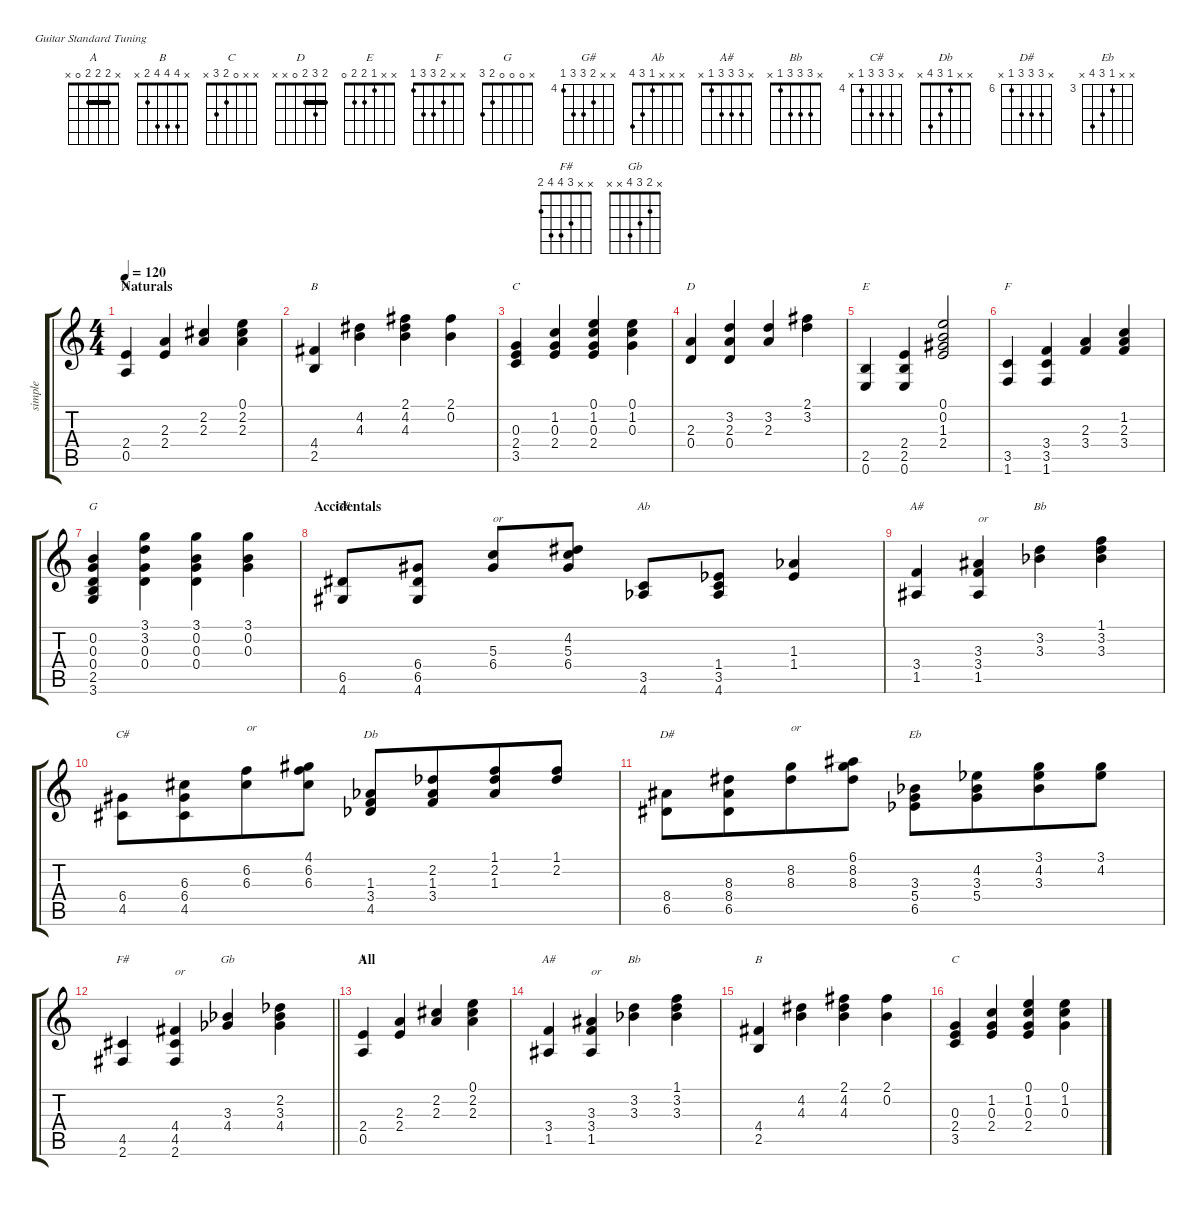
\defaultSystemsLayout 6
\hideDynamics
\bracketExtendMode groupsimilarinstruments
\otherSystemsTrackNameOrientation horizontal
\extendBarLines
\track ("Guitar 2" "simple") {defaultSystemsLayout 8 instrument acousticguitarnylon}
\staff {score tabs}
\tuning (E4 B3 G3 D3 A2 E2)
\chord ("A" x 2 2 2 0 x) {showfingering false barre (2 2)}
\chord ("B" x 4 4 4 2 x) {showfingering false}
\chord ("C" x x 0 2 3 x) {showfingering false}
\chord ("D" 2 3 2 0 x x) {showfingering false barre 2}
\chord ("E" x x 1 2 2 0) {showfingering false}
\chord ("F" x x 2 3 3 1) {showfingering false}
\chord ("G" x 0 0 0 2 3) {showfingering false}
\chord ("G#" x x 5 6 6 4) {firstfret 4 showfingering false}
\chord ("Ab" x x x 1 3 4) {showfingering false}
\chord ("A#" x 3 3 3 1 x) {showfingering false}
\chord ("Bb" x 3 3 3 1 x) {showfingering false}
\chord ("C#" x 6 6 6 4 x) {firstfret 4 showfingering false}
\chord ("Db" x x 1 3 4 x) {showfingering false}
\chord ("D#" x 8 8 8 6 x) {firstfret 6 showfingering false}
\chord ("Eb" x x 3 5 6 x) {firstfret 3 showfingering false}
\chord ("F#" x x 3 4 4 2) {showfingering false}
\chord ("Gb" x 2 3 4 x x) {showfingering false}
\ts (4 4)
\section ("" "Naturals")
\tempo 120
\clef g2
\ks c
(0.5 2.4).4{ch "A" dy mf instrument acousticguitarnylon beam Up} (2.3 2.4).4{beam Up} (2.3 2.2{acc #}).4{beam Up} (2.2{acc #} 0.1 2.3).4{beam Down} |
(2.5 4.4{acc #}).4{ch "B" beam Up} (4.3 4.2{acc #}).4{beam Down} (4.3 4.2{acc #} 2.1{acc #}).4{beam Down} (0.2 2.1{acc #}).4{beam Down} |
(3.5 2.4 0.3).4{ch "C" beam Up} (2.4 0.3 1.2).4{beam Up} (0.3 1.2 2.4 0.1).4{beam Up} (0.1 1.2 0.3).4{beam Down} |
(2.3 0.4).4{ch "D" beam Up} (3.2 2.3 0.4).4{beam Up} (2.3 3.2).4{beam Up} (2.1{acc #} 3.2).4{beam Down} |
(0.6 2.5).4{ch "E" beam Up} (0.6 2.5 2.4).4{beam Up} (2.4 1.3{acc #} 0.2 0.1).2{beam Up} |
(1.6 3.5).4{ch "F" beam Up} (1.6 3.5 3.4).4{beam Up} (3.4 2.3).4{beam Up} (3.4 2.3 1.2).4{beam Up} |
(3.6 2.5 0.4 0.3 0.2).4{ch "G" beam Up} (0.4 0.3 3.2 3.1).4{beam Down} (0.4 0.3 0.2 3.1).4{beam Down} (0.3 0.2 3.1).4{beam Down} |
\section ("" "Accidentals")
(4.6{acc #} 6.5{acc #}).8{ch "G#" beam Up} (4.6{acc #} 6.5{acc #} 6.4{acc #}).8{beam Up} (6.4{acc #} 5.3).8{txt "or" beam Up} (6.4{acc #} 5.3 4.2{acc #}).8{beam Up} (4.6{acc b} 3.5).8{ch "Ab" beam Up} (4.6{acc b} 3.5 1.4{acc b}).8{beam Up} (1.4{acc b} 1.3{acc b}).4{beam Up} |
(1.5{acc #} 3.4).4{ch "A#" beam Up} (1.5{acc #} 3.4 3.3{acc #}).4{txt "or" beam Up} (3.3{acc b} 3.2).4{ch "Bb" beam Down} (3.3{acc b} 3.2 1.1).4{beam Down} |
(4.5{acc #} 6.4{acc #}).8{ch "C#" beam Down beam merge} (4.5{acc #} 6.4{acc #} 6.3{acc #}).8{beam Down beam merge} (6.3{acc #} 6.2).8{txt "or" beam Down beam merge} (6.3{acc #} 6.2 4.1{acc #}).8{beam Down} (1.3{acc b} 4.5{acc b} 3.4).8{ch "Db" beam Up beam merge} (3.4 1.3{acc b} 2.2{acc b}).8{beam Up beam merge} (1.3{acc b} 2.2{acc b} 1.1).8{beam Up beam merge} (2.2{acc b} 1.1).8{beam Up} |
(6.5{acc #} 8.4{acc #}).8{ch "D#" beam Down beam merge} (6.5{acc #} 8.4{acc #} 8.3{acc #}).8{beam Down beam merge} (8.3{acc #} 8.2).8{txt "or" beam Down beam merge} (8.3{acc #} 8.2 6.1{acc #}).8{beam Down} (3.3{acc b} 6.5{acc b} 5.4).8{ch "Eb" beam Down beam merge} (5.4 3.3{acc b} 4.2{acc b}).8{beam Down beam merge} (3.3{acc b} 4.2{acc b} 3.1).8{beam Down beam merge} (4.2{acc b} 3.1).8{beam Down} |
\barLineRight lightlight
(2.6{acc #} 4.5{acc #}).4{ch "F#" beam Up} (4.4{acc #} 4.5{acc #} 2.6{acc #}).4{txt "or" beam Up} (4.4{acc b} 3.3{acc b}).4{ch "Gb" beam Up} (4.4{acc b} 3.3{acc b} 2.2{acc b}).4{beam Down} |
\section ("" "All")
(0.5 2.4).4{ch "A" beam Up} (2.3 2.4).4{beam Up} (2.3 2.2{acc #}).4{beam Up} (2.2{acc #} 0.1 2.3).4{beam Down} |
(1.5{acc #} 3.4).4{ch "A#" beam Up} (1.5{acc #} 3.4 3.3{acc #}).4{txt "or" beam Up} (3.3{acc b} 3.2).4{ch "Bb" beam Down} (3.3{acc b} 3.2 1.1).4{beam Down} |
(2.5 4.4{acc #}).4{ch "B" beam Up} (4.3 4.2{acc #}).4{beam Down} (4.3 4.2{acc #} 2.1{acc #}).4{beam Down} (0.2 2.1{acc #}).4{beam Down} |
(3.5 2.4 0.3).4{ch "C" beam Up} (2.4 0.3 1.2).4{beam Up} (0.3 1.2 2.4 0.1).4{beam Up} (0.1 1.2 0.3).4{beam Down}
